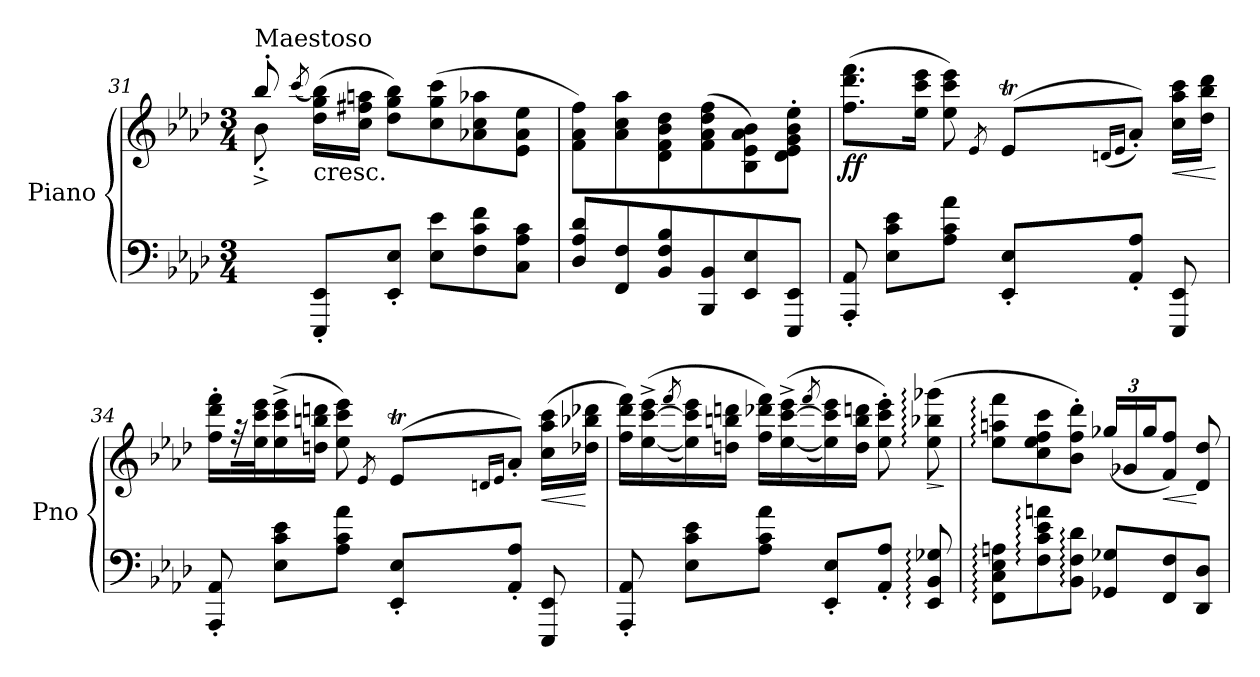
**kern	**kern	**dynam
*part1	*part1	*part1
*staff2	*staff1	*staff1/2
*I"Piano	*	*
*I'Pno	*	*
*clefF4	*clefG2	*
*k[b-e-a-d-]	*k[b-e-a-d-]	*
*A-:	*A-:	*
*M3/4	*M3/4	*
=31	=31	=31
*	*^	*
!	!LO:TX:a:t=Maestoso	!	!
8ryy	8bb-'/	8b-^'\	.
.	(8qccc/	.	.
!	!LO:TX:b:t=cresc.	!	!
8EEE-/' 8EE-/'L	(16dd-\ 16gg\ 16bb-\LL)	2ryy	.
.	16cc\ 16ff#X\ 16aan\JJ	.	.
8EE-/' 8E-/'J	8dd-\ 8gg\ 8bb-\L)	.	.
8E-\ 8e-\L	(8cc\ 8gg\ 8ccc\	.	.
8F\ 8c\ 8f\	8a-X\ 8cc\ 8aa-X\	.	.
8C\ 8A-\ 8c\J	8e-\ 8a-\ 8ee-\J	8ryy	.
*	*v	*v	*
=32	=32	=32
8D-/ 8A-/ 8d-/L	8f\ 8a-\ 8ff\L)	.
8FF/ 8F/	8a-\ 8cc\ 8aa-\	.
8BB-/ 8F/ 8B-/	8d-\ 8f\ 8b-\ 8dd-\	.
8BBB-/ 8BB-/	(8f\ 8a-\ 8dd-\ 8ff\	.
8EE-/ 8E-/	8B-\ 8e-\ 8a-\ 8b-\)	.
8EEE-/ 8EE-/J	8d-\' 8e-\' 8g\' 8b-\' 8ee-\'J	.
!!LO:PB:g=z
=33	=33	=33
*	*^	*
!	!	!	!LO:DY:b
8AAA-/' 8AA-/'	(8.ff\ 8.ddd-\ 8.fff\L	4.ryy	ff
8E-\ 8c\ 8e-\L	.	.	.
.	16ee-\ 16ccc\ 16eee-\Jk	.	.
8A-\ 8c\ 8a-\J	8ee-\ 8ccc\ 8eee-\)	.	.
.	8qe-/	.	.
8EE-/' 8E-/'L	(8e-T/L	32fyy	.
.	.	32e-yy	.
.	.	32fyy	.
.	.	32e-yy	.
.	(16qdn/LL	.	.
.	16qe-/JJ	.	.
8AA-/' 8A-/'J	8a-'/J))	4ryy	.
!	!	!	!LO:HP:b
8EEE-/ 8EE-/	16cc\ 16aa-\ 16ccc\LL	.	<
.	16dd-\ 16bb-\ 16ddd-\JJ	.	.
*	*v	*v	*
.	.	[
=34	=34	=34
*	*^	*
8AAA-/' 8AA-/'	16ryy	16ff\' 16ddd-\' 16fff\'LL	.
.	32rff	32ryy	.
.	32ryy	32ee-\ 32ccc\ 32eee-\K	.
8E-\ 8c\ 8e-\L	8ryy	(16ee-\^ 16ccc\^ 16eee-\^	.
.	.	16ddn\ 16bbn\ 16dddn\JJ	.
8A-\ 8c\ 8a-\J	8ryy	8ee-\ 8ccc\ 8eee-\)	.
.	8qe-/	.	.
8EE-/' 8E-/'L	(8e-T/L	32fyy	.
.	.	32e-yy	.
.	.	32fyy	.
.	.	32e-yy	.
.	16qdn/LL	.	.
.	16qe-/JJ	.	.
8AA-/' 8A-/'J	8a-'/J)	4ryy	.
!	!	!	!LO:HP:b
8EEE-/ 8EE-/	(16cc\ 16aa-\ 16ccc\LL	.	<
.	16dd-X\ 16bb-X\ 16ddd-X\JJ	.	[
*	*v	*v	*
=35	=35	=35
8AAA-/' 8AA-/'	16ff\ 16ddd-\ 16fff\LL)	.
.	([16ee-\^ [16ccc\^ 16eee-\^	.
.	(8qfff/	.
8E-\ 8c\ 8e-\L	16ee-\] 16ccc\] 16eee-\)	.
.	16ddn\ 16bbn\ 16dddn\JJ	.
8A-\ 8c\ 8a-\J	16ff\ 16ddd-X\ 16fff\LL)	.
.	([16ee-\^ [16ccc\^ 16eee-\^	.
.	(8qfff/	.
8EE-/' 8E-/'L	16ee-\] 16ccc\] 16eee-\)	.
.	16dd\ 16bb\ 16dddn\JJ	.
8AA-/' 8A-/'J	8ee-\' 8ccc\' 8eee-\')	.
!	!	!LO:HP:b
8EE-/: 8BB-/: 8G-X/:	(8ee-\: 8bb-X\: 8ggg-X\:	>
.	.	]
!!LO:LB:g=z
=36	=36	=36
8FF\: 8C\: 8E-\: 8An\:L	8ee-\: 8aan\: 8fff\:L	.
8F\: 8c\: 8e-\: 8an\:	8cc\ 8ee-\ 8ff\ 8ccc\	.
8BB-\: 8F\: 8d-\:J	8b-\' 8ff\' 8ddd-\'J)	.
*	*Xbrackettup	*
8GG-X/ 8G-X/L	(24gg-X/LL	.
.	24g-X/	.
.	24gg-/J	.
!	!	!LO:HP:b
8FF/ 8F/	8f/ 8ff/J)	<
8DD-/ 8D-/J	8d-/ 8dd-/	[
=	=	=
*-	*-	*-
